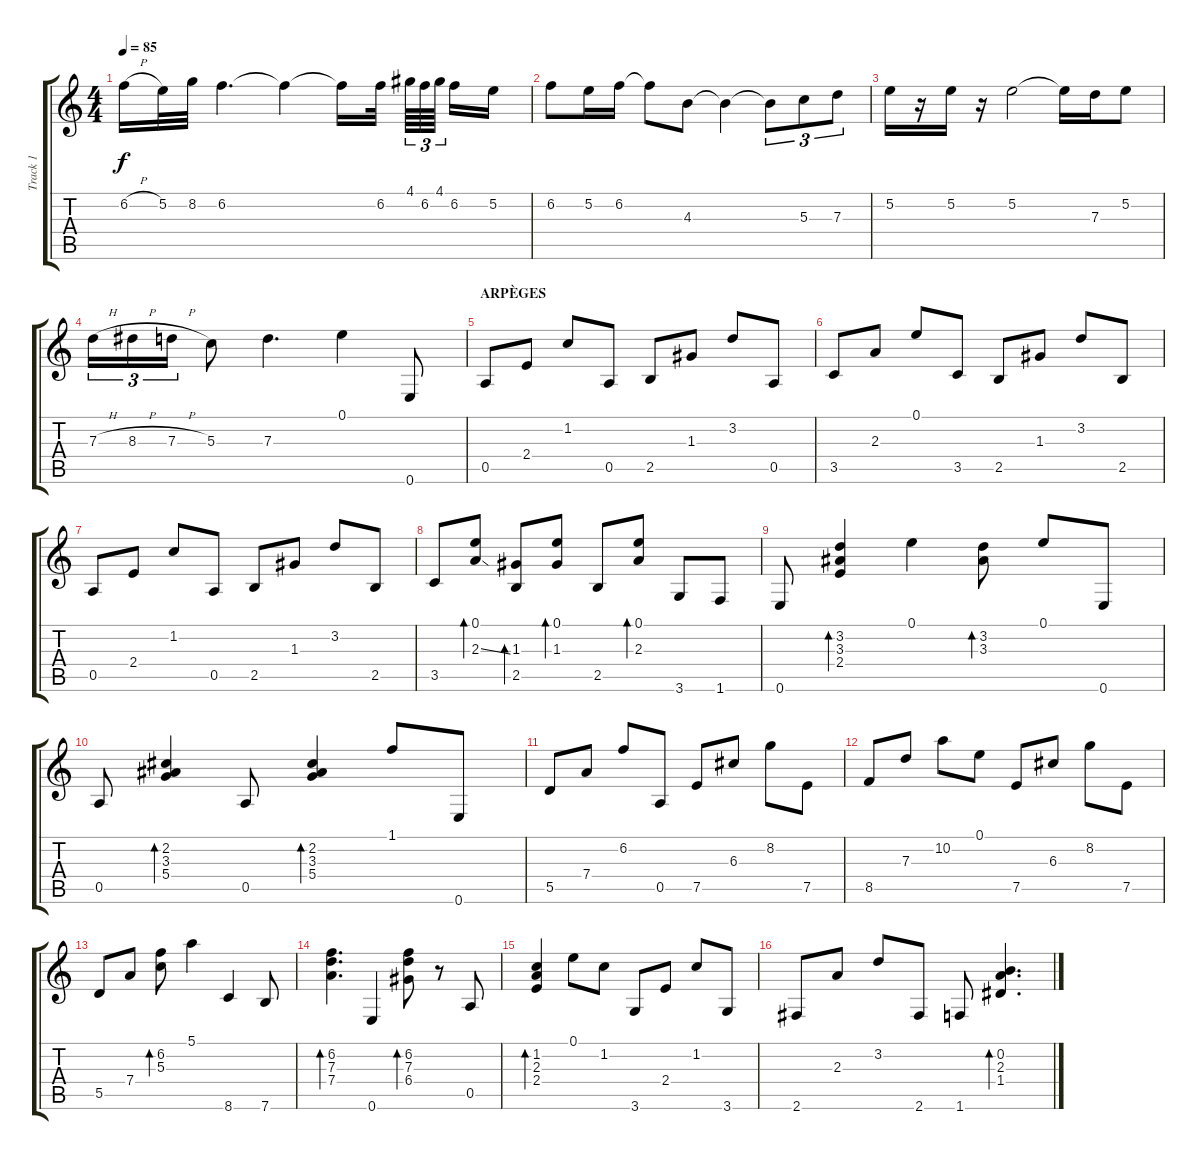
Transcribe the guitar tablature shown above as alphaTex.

\track ("Track 1" "Track 1") {instrument acousticguitarsteel}
\staff {score tabs}
\tuning (E4 B3 G3 D3 A2 E2) {hide}
\ts (4 4)
\tempo 85
\clef g2
\ks c
6.2{h}.16{dy f} 5.2.32 8.2.32 6.2.4{d} 6.2{t}.4 6.2{t}.16 6.2.32{beam splitsecondary} 4.1.64{tu (3 2)} 6.2.64{tu (3 2)} 4.1.64{tu (3 2) beam splitsecondary} 6.2.16 5.2.16 |
6.2.8 5.2.16 6.2.16 6.2{t}.8 4.3.8 4.3{t}.4 4.3{t}.8{tu (3 2)} 5.3.8{tu (3 2)} 7.3.8{tu (3 2)} |
5.2.16 r.16 5.2.16 r.16 5.2.2 5.2{t}.16 7.3.16 5.2.8 |
7.3{h}.16{tu (3 2)} 8.3{h}.16{tu (3 2)} 7.3{h}.16{tu (3 2)} 5.3.8 7.3.4{d} 0.1.4 0.6.8 |
\section ("" "ARPÈGES")
0.5.8 2.4.8 1.2.8 0.5.8 2.5.8 1.3.8 3.2.8 0.5.8 |
3.5.8 2.3.8 0.1.8 3.5.8 2.5.8 1.3.8 3.2.8 2.5.8 |
0.5.8 2.4.8 1.2.8 0.5.8 2.5.8 1.3.8 3.2.8 2.5.8 |
3.5.8 (0.1 2.3{ss}).8{bd 120} (1.3 2.5).8{bd 120} (0.1 1.3).8{bd 120} 2.5.8 (0.1 2.3).8{bd 120} 3.6.8 1.6.8 |
0.6.8 (3.2 3.3 2.4).4{bd 120} 0.1.4 (3.2 3.3).8{bd 120} 0.1.8 0.6.8 |
0.5.8 (2.2 3.3 5.4).4{bd 120} 0.5.8 (2.2 3.3 5.4).4{bd 120} 1.1.8 0.6.8 |
5.5.8 7.4.8 6.2.8 0.5.8 7.5.8 6.3.8 8.2.8 7.5.8 |
8.5.8 7.3.8 10.2.8 0.1.8 7.5.8 6.3.8 8.2.8 7.5.8 |
5.5.8 7.4.8 (6.2 5.3).8{bd 120} 5.1.4 8.6.4 7.6.8 |
(6.2 7.3 7.4).4{d bd 120} 0.6.4 (6.2 7.3 6.4).8{bd 120} r.8 0.5.8 |
(1.2 2.3 2.4).4{bd 120} 0.1.8 1.2.8 3.6.8 2.4.8 1.2.8 3.6.8 |
2.6.8 2.3.8 3.2.8 2.6.8 1.6.8 (0.2 2.3 1.4).4{d bd 120}
